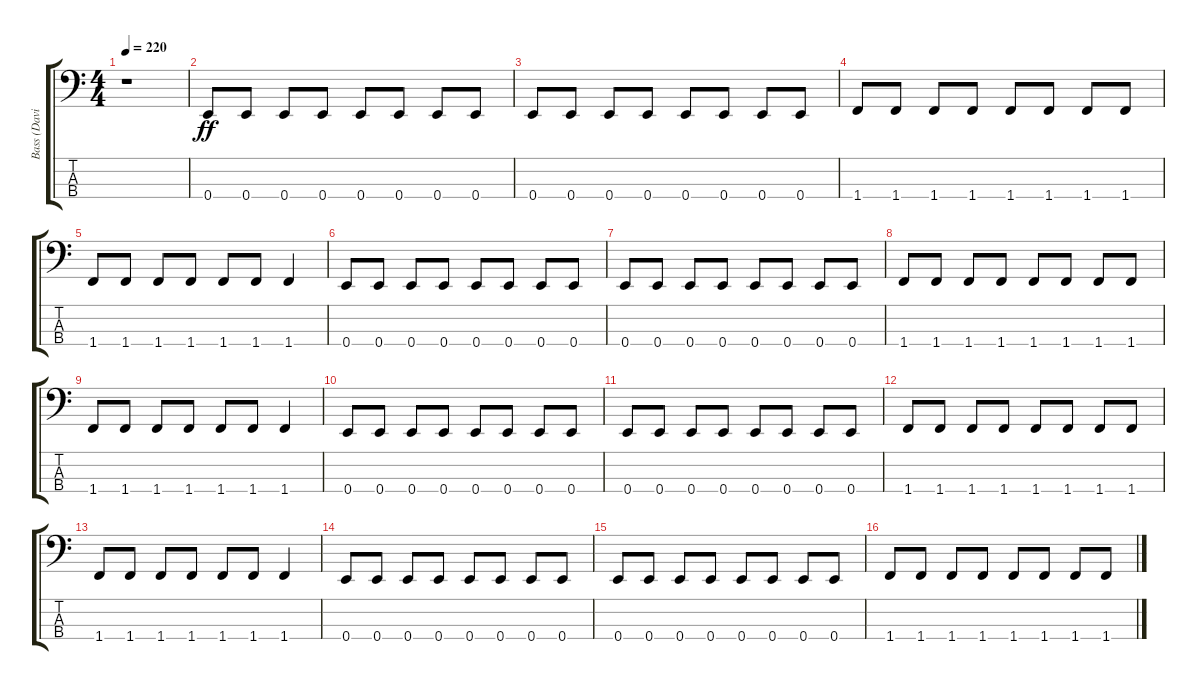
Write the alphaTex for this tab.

\track ("Bass (David Ellefson)" "Bass (Davi") {instrument electricbasspick}
\staff {score tabs}
\tuning (G2 D2 A1 E1) {hide}
\ts (4 4)
\tempo 220
\clef f4
\ks c
r.1{dy ff} |
0.4.8 0.4.8 0.4.8 0.4.8 0.4.8 0.4.8 0.4.8 0.4.8 |
0.4.8 0.4.8 0.4.8 0.4.8 0.4.8 0.4.8 0.4.8 0.4.8 |
1.4.8 1.4.8 1.4.8 1.4.8 1.4.8 1.4.8 1.4.8 1.4.8 |
1.4.8 1.4.8 1.4.8 1.4.8 1.4.8 1.4.8 1.4.4 |
0.4.8 0.4.8 0.4.8 0.4.8 0.4.8 0.4.8 0.4.8 0.4.8 |
0.4.8 0.4.8 0.4.8 0.4.8 0.4.8 0.4.8 0.4.8 0.4.8 |
1.4.8 1.4.8 1.4.8 1.4.8 1.4.8 1.4.8 1.4.8 1.4.8 |
1.4.8 1.4.8 1.4.8 1.4.8 1.4.8 1.4.8 1.4.4 |
0.4.8 0.4.8 0.4.8 0.4.8 0.4.8 0.4.8 0.4.8 0.4.8 |
0.4.8 0.4.8 0.4.8 0.4.8 0.4.8 0.4.8 0.4.8 0.4.8 |
1.4.8 1.4.8 1.4.8 1.4.8 1.4.8 1.4.8 1.4.8 1.4.8 |
1.4.8 1.4.8 1.4.8 1.4.8 1.4.8 1.4.8 1.4.4 |
0.4.8 0.4.8 0.4.8 0.4.8 0.4.8 0.4.8 0.4.8 0.4.8 |
0.4.8 0.4.8 0.4.8 0.4.8 0.4.8 0.4.8 0.4.8 0.4.8 |
1.4.8 1.4.8 1.4.8 1.4.8 1.4.8 1.4.8 1.4.8 1.4.8
